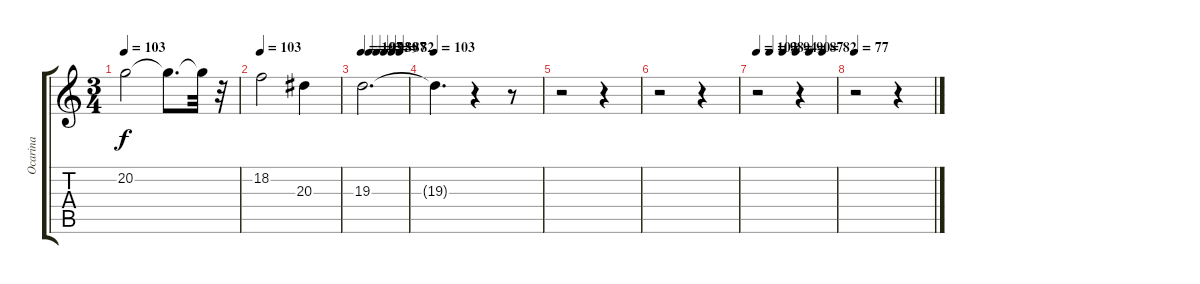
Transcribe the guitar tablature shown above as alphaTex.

\track ("Ocarina" "Ocarina") {instrument ocarina}
\staff {score tabs}
\tuning (E4 B3 G3 D3 A2 E2) {hide}
\ts (3 4)
\tempo 103
\clef g2
\ks c
20.2.2{dy f} 20.2{t}.8{d} 20.2{t}.32 r.32 |
\tempo 103
18.2.2 20.3.4 |
\tempo 103
\tempo (97 0.16666666666666666)
\tempo (93 0.3333333333333333)
\tempo (89 0.5)
\tempo (87 0.6666666666666666)
\tempo (82 0.8333333333333334)
19.3.2{d} |
\tempo 103
19.3{t}.4{d} r.4 r.8 |
r.2 r.4 |
r.2 r.4 |
\tempo 103
\tempo (98 0.16666666666666666)
\tempo (94 0.3333333333333333)
\tempo (90 0.5)
\tempo (87 0.6666666666666666)
\tempo (82 0.8333333333333334)
r.2 r.4 |
\tempo 77
r.2 r.4
